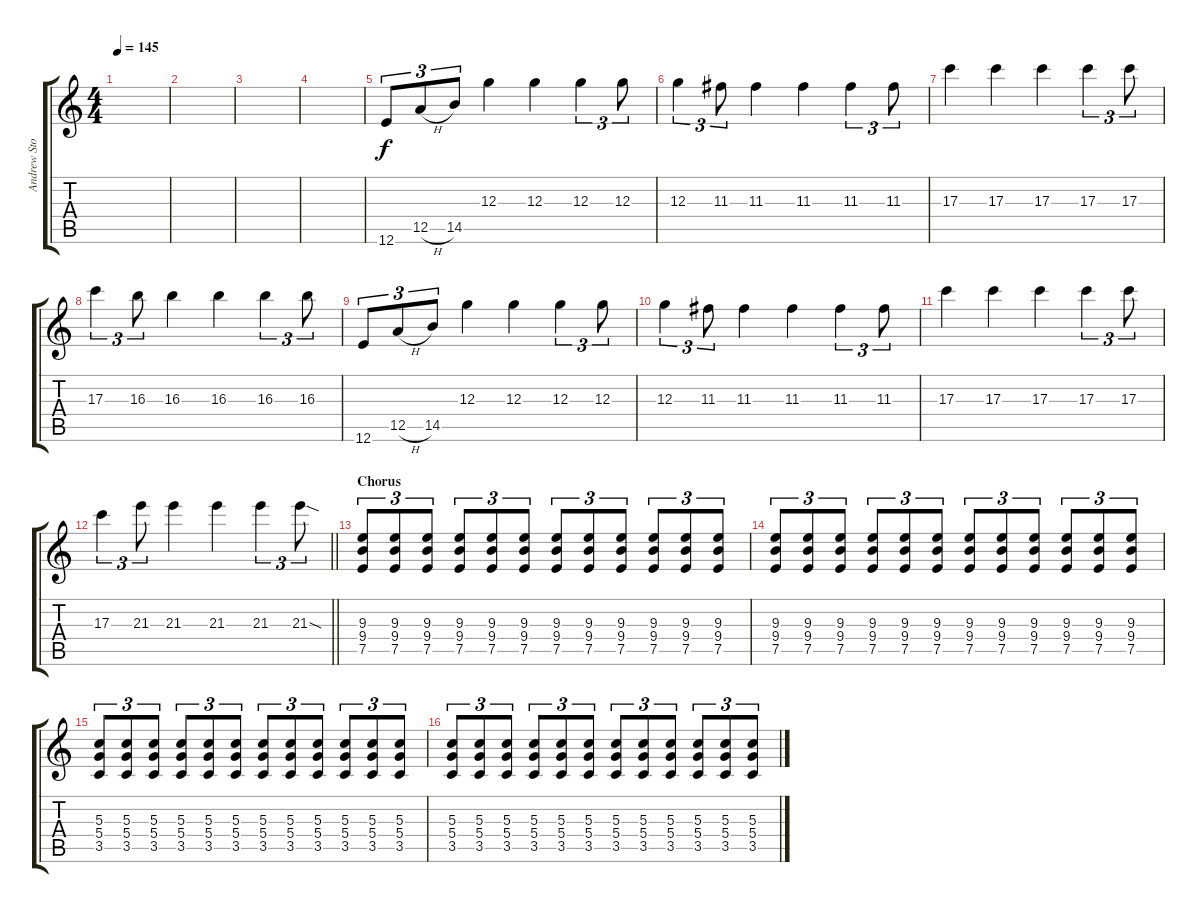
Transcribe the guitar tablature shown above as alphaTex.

\track ("Andrew Stockdale" "Andrew Sto") {instrument overdrivenguitar}
\staff {score tabs}
\tuning (E4 B3 G3 D3 A2 E2) {hide}
\ts (4 4)
\tempo 145
\clef g2
\ks c
|
|
|
|
12.6.8{tu (3 2) instrument overdrivenguitar} 12.5{h}.8{tu (3 2)} 14.5.8{tu (3 2)} 12.3.4 12.3.4 12.3.4{tu (3 2)} 12.3.8{tu (3 2)} |
12.3.4{tu (3 2)} 11.3.8{tu (3 2)} 11.3.4 11.3.4 11.3.4{tu (3 2)} 11.3.8{tu (3 2)} |
17.3.4 17.3.4 17.3.4 17.3.4{tu (3 2)} 17.3.8{tu (3 2)} |
17.3.4{tu (3 2)} 16.3.8{tu (3 2)} 16.3.4 16.3.4 16.3.4{tu (3 2)} 16.3.8{tu (3 2)} |
12.6.8{tu (3 2)} 12.5{h}.8{tu (3 2)} 14.5.8{tu (3 2)} 12.3.4 12.3.4 12.3.4{tu (3 2)} 12.3.8{tu (3 2)} |
12.3.4{tu (3 2)} 11.3.8{tu (3 2)} 11.3.4 11.3.4 11.3.4{tu (3 2)} 11.3.8{tu (3 2)} |
17.3.4 17.3.4 17.3.4 17.3.4{tu (3 2)} 17.3.8{tu (3 2)} |
\barLineRight lightlight
17.3.4{tu (3 2)} 21.3.8{tu (3 2)} 21.3.4 21.3.4 21.3.4{tu (3 2)} 21.3{sod}.8{tu (3 2)} |
\section ("" "Chorus")
(9.3 9.4 7.5).8{tu (3 2)} (9.3 9.4 7.5).8{tu (3 2)} (9.3 9.4 7.5).8{tu (3 2)} (9.3 9.4 7.5).8{tu (3 2)} (9.3 9.4 7.5).8{tu (3 2)} (9.3 9.4 7.5).8{tu (3 2)} (9.3 9.4 7.5).8{tu (3 2)} (9.3 9.4 7.5).8{tu (3 2)} (9.3 9.4 7.5).8{tu (3 2)} (9.3 9.4 7.5).8{tu (3 2)} (9.3 9.4 7.5).8{tu (3 2)} (9.3 9.4 7.5).8{tu (3 2)} |
(9.3 9.4 7.5).8{tu (3 2)} (9.3 9.4 7.5).8{tu (3 2)} (9.3 9.4 7.5).8{tu (3 2)} (9.3 9.4 7.5).8{tu (3 2)} (9.3 9.4 7.5).8{tu (3 2)} (9.3 9.4 7.5).8{tu (3 2)} (9.3 9.4 7.5).8{tu (3 2)} (9.3 9.4 7.5).8{tu (3 2)} (9.3 9.4 7.5).8{tu (3 2)} (9.3 9.4 7.5).8{tu (3 2)} (9.3 9.4 7.5).8{tu (3 2)} (9.3 9.4 7.5).8{tu (3 2)} |
(5.3 5.4 3.5).8{tu (3 2)} (5.3 5.4 3.5).8{tu (3 2)} (5.3 5.4 3.5).8{tu (3 2)} (5.3 5.4 3.5).8{tu (3 2)} (5.3 5.4 3.5).8{tu (3 2)} (5.3 5.4 3.5).8{tu (3 2)} (5.3 5.4 3.5).8{tu (3 2)} (5.3 5.4 3.5).8{tu (3 2)} (5.3 5.4 3.5).8{tu (3 2)} (5.3 5.4 3.5).8{tu (3 2)} (5.3 5.4 3.5).8{tu (3 2)} (5.3 5.4 3.5).8{tu (3 2)} |
(5.3 5.4 3.5).8{tu (3 2)} (5.3 5.4 3.5).8{tu (3 2)} (5.3 5.4 3.5).8{tu (3 2)} (5.3 5.4 3.5).8{tu (3 2)} (5.3 5.4 3.5).8{tu (3 2)} (5.3 5.4 3.5).8{tu (3 2)} (5.3 5.4 3.5).8{tu (3 2)} (5.3 5.4 3.5).8{tu (3 2)} (5.3 5.4 3.5).8{tu (3 2)} (5.3 5.4 3.5).8{tu (3 2)} (5.3 5.4 3.5).8{tu (3 2)} (5.3 5.4 3.5).8{tu (3 2)}
